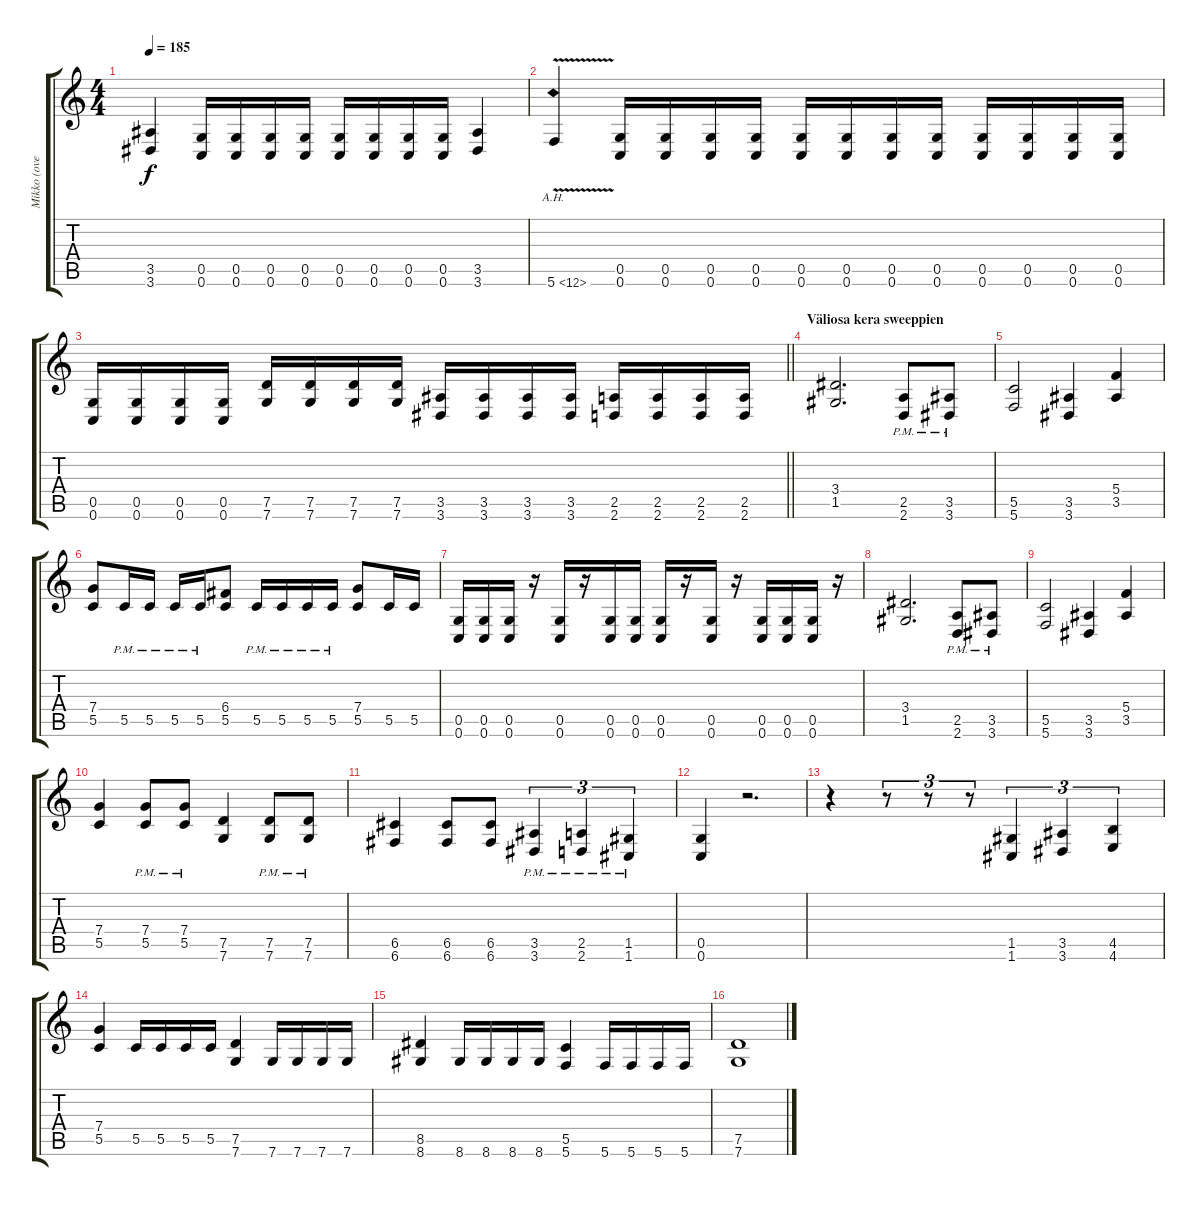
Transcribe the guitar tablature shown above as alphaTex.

\track ("Mikko (overdub)" "Mikko (ove") {instrument overdrivenguitar}
\staff {score tabs}
\tuning (D4 A3 F3 C3 G2 C2) {hide}
\ts (4 4)
\tempo 185
\clef g2
\ks c
(3.5 3.6).4{dy f} (0.5 0.6).16 (0.5 0.6).16 (0.5 0.6).16 (0.5 0.6).16 (0.5 0.6).16 (0.5 0.6).16 (0.5 0.6).16 (0.5 0.6).16 (3.5 3.6).4 |
5.6{ah 7 v}.4 (0.5 0.6).16 (0.5 0.6).16 (0.5 0.6).16 (0.5 0.6).16 (0.5 0.6).16 (0.5 0.6).16 (0.5 0.6).16 (0.5 0.6).16 (0.5 0.6).16 (0.5 0.6).16 (0.5 0.6).16 (0.5 0.6).16 |
\barLineRight lightlight
(0.5 0.6).16 (0.5 0.6).16 (0.5 0.6).16 (0.5 0.6).16 (7.5 7.6).16 (7.5 7.6).16 (7.5 7.6).16 (7.5 7.6).16 (3.5 3.6).16 (3.5 3.6).16 (3.5 3.6).16 (3.5 3.6).16 (2.5 2.6).16 (2.5 2.6).16 (2.5 2.6).16 (2.5 2.6).16 |
\section ("" "Väliosa kera sweeppien")
(3.4 1.5).2{d} (2.5{pm} 2.6{pm}).8 (3.5{pm} 3.6{pm}).8 |
(5.5 5.6).2 (3.5 3.6).4 (5.4 3.5).4 |
(7.4 5.5).8 5.5{pm}.16 5.5{pm}.16 5.5{pm}.16 5.5{pm}.16 (6.4 5.5).8 5.5{pm}.16 5.5{pm}.16 5.5{pm}.16 5.5{pm}.16 (7.4 5.5).8 5.5.16 5.5.16 |
(0.5 0.6).16 (0.5 0.6).16 (0.5 0.6).16 r.16 (0.5 0.6).16 r.16 (0.5 0.6).16 (0.5 0.6).16 (0.5 0.6).16 r.16 (0.5 0.6).16 r.16 (0.5 0.6).16 (0.5 0.6).16 (0.5 0.6).16 r.16 |
(3.4 1.5).2{d} (2.5{pm} 2.6{pm}).8 (3.5{pm} 3.6{pm}).8 |
(5.5 5.6).2 (3.5 3.6).4 (5.4 3.5).4 |
(7.4 5.5).4 (7.4{pm} 5.5{pm}).8 (7.4{pm} 5.5{pm}).8 (7.5 7.6).4 (7.5{pm} 7.6{pm}).8 (7.5{pm} 7.6{pm}).8 |
(6.5 6.6).4 (6.5 6.6).8 (6.5 6.6).8 (3.5{pm} 3.6{pm}).4{tu (3 2)} (2.5{pm} 2.6{pm}).4{tu (3 2)} (1.5{pm} 1.6{pm}).4{tu (3 2)} |
(0.5 0.6).4 r.2{d} |
r.4 r.8{tu (3 2)} r.8{tu (3 2)} r.8{tu (3 2)} (1.5 1.6).4{tu (3 2)} (3.5 3.6).4{tu (3 2)} (4.5 4.6).4{tu (3 2)} |
(7.4 5.5).4 5.5.16 5.5.16 5.5.16 5.5.16 (7.5 7.6).4 7.6.16 7.6.16 7.6.16 7.6.16 |
(8.5 8.6).4 8.6.16 8.6.16 8.6.16 8.6.16 (5.5 5.6).4 5.6.16 5.6.16 5.6.16 5.6.16 |
(7.5 7.6).1
